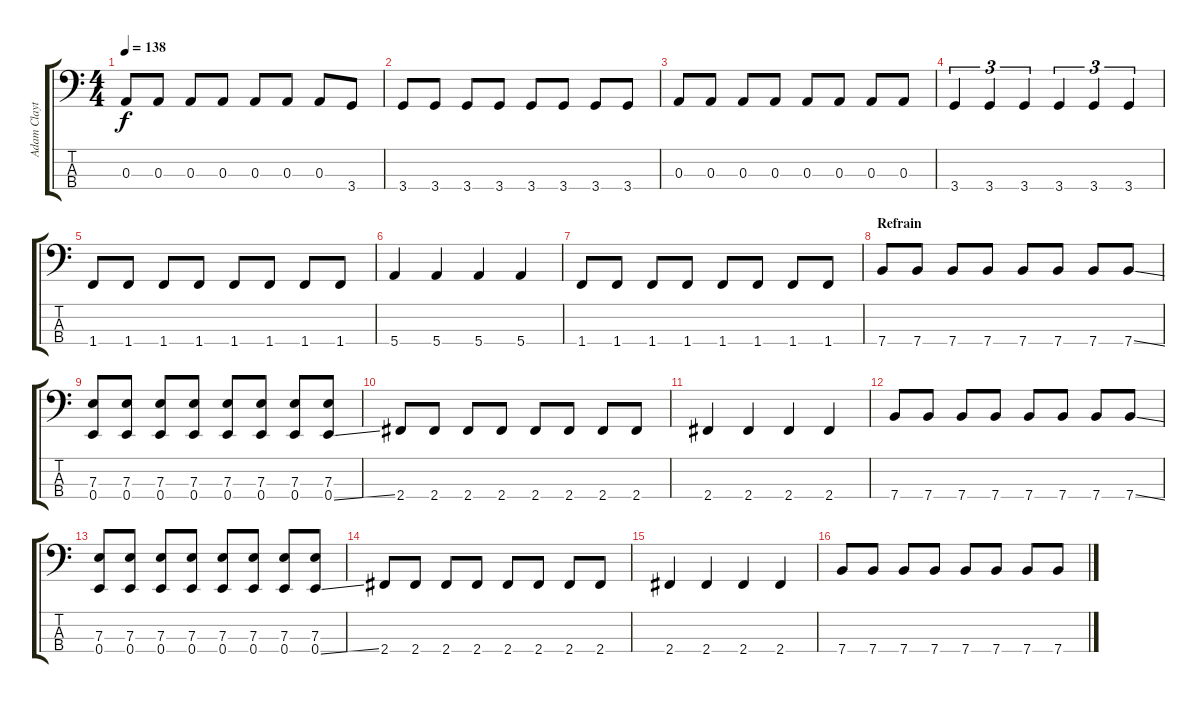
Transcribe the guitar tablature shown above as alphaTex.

\track ("Adam Clayton" "Adam Clayt") {instrument electricbassfinger}
\staff {score tabs}
\tuning (G2 D2 A1 E1) {hide}
\ts (4 4)
\tempo 138
\clef f4
\ks c
0.3.8{dy f} 0.3.8 0.3.8 0.3.8 0.3.8 0.3.8 0.3.8 3.4.8 |
3.4.8 3.4.8 3.4.8 3.4.8 3.4.8 3.4.8 3.4.8 3.4.8 |
0.3.8 0.3.8 0.3.8 0.3.8 0.3.8 0.3.8 0.3.8 0.3.8 |
3.4.4{tu (3 2)} 3.4.4{tu (3 2)} 3.4.4{tu (3 2)} 3.4.4{tu (3 2)} 3.4.4{tu (3 2)} 3.4.4{tu (3 2)} |
1.4.8 1.4.8 1.4.8 1.4.8 1.4.8 1.4.8 1.4.8 1.4.8 |
5.4.4 5.4.4 5.4.4 5.4.4 |
1.4.8 1.4.8 1.4.8 1.4.8 1.4.8 1.4.8 1.4.8 1.4.8 |
\section ("" "Refrain")
7.4.8 7.4.8 7.4.8 7.4.8 7.4.8 7.4.8 7.4.8 7.4{ss}.8 |
(7.3 0.4).8 (7.3 0.4).8 (7.3 0.4).8 (7.3 0.4).8 (7.3 0.4).8 (7.3 0.4).8 (7.3 0.4).8 (7.3 0.4{ss}).8 |
2.4.8 2.4.8 2.4.8 2.4.8 2.4.8 2.4.8 2.4.8 2.4.8 |
2.4.4 2.4.4 2.4.4 2.4.4 |
7.4.8 7.4.8 7.4.8 7.4.8 7.4.8 7.4.8 7.4.8 7.4{ss}.8 |
(7.3 0.4).8 (7.3 0.4).8 (7.3 0.4).8 (7.3 0.4).8 (7.3 0.4).8 (7.3 0.4).8 (7.3 0.4).8 (7.3 0.4{ss}).8 |
2.4.8 2.4.8 2.4.8 2.4.8 2.4.8 2.4.8 2.4.8 2.4.8 |
2.4.4 2.4.4 2.4.4 2.4.4 |
7.4.8 7.4.8 7.4.8 7.4.8 7.4.8 7.4.8 7.4.8 7.4{ss}.8
